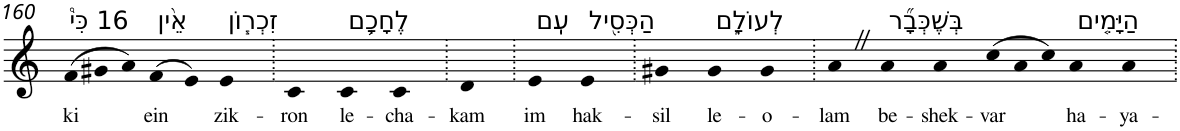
**kern	**text
*part1	*part1
*staff1	*staff1
*I"Piano	*
*I'Pno	*
!!LO:PB:g=z
*clefG2	*
*k[]	*
*Xtuplet	*
=160	=160
!LO:TX:a:t=16 כִּי֩	!
!	!LO:LY:b
(>12f	ki
12g#X	.
12a)	.
!LO:TX:a:t=אֵ֨ין	!
!	!LO:LY:b
(>8f	ein
8e)	.
!LO:TX:a:t=זִכְר֧וֹן	!
!	!LO:LY:b
4e	zik-
=161.	=161.
!	!LO:LY:b
4c	-ron
!LO:TX:a:t=לֶחָכָ֛ם	!
!	!LO:LY:b
4c	le-
!	!LO:LY:b
4c	-cha-
=162.	=162.
!	!LO:LY:b
4d	-kam
=163.	=163.
!LO:TX:a:t=עִֽם	!
!	!LO:LY:b
4e	im
!LO:TX:a:t=הַכְּסִ֖יל	!
!	!LO:LY:b
4e	hak-
=164.	=164.
!	!LO:LY:b
4g#X	-sil
!LO:TX:a:t=לְעוֹלָ֑ם	!
!	!LO:LY:b
4g#	le-
!	!LO:LY:b
4g#	-o-
=165.	=165.
!	!LO:LY:b
4aZ	-lam
!LO:TX:a:t=בְּשֶׁכְּבָ֞ר	!
!	!LO:LY:b
4a	be-
!	!LO:LY:b
4a	-shek-
!	!LO:LY:b
(>12cc	-var
12a	.
12cc)	.
!LO:TX:a:t=הַיָּמִ֤ים	!
!	!LO:LY:b
4a	ha-
!	!LO:LY:b
4a	-ya-
=.	=.
*-	*-
